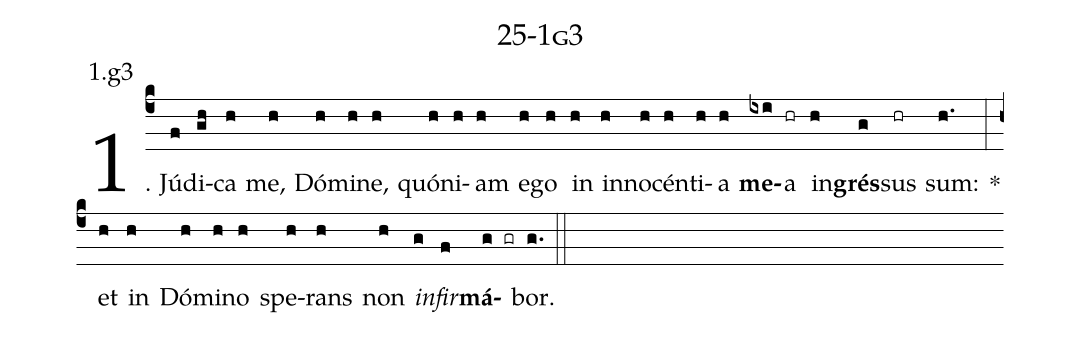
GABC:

name: 25-1g3;
annotation: 1.g3;
%%
(c4)1. Jú(f)di(gh)ca(h) me,(h) Dó(h)mi(h)ne,(h) quón(h)i(h)am(h) e(h)go(h) in(h) in(h)no(h)cén(h)ti(h)a(h) <b>me</b>(ixi)a(hr) in(h)<b>grés</b>(g)sus(hr) sum:(h.) *(:) et(h) in(h) Dó(h)mi(h)no(h) spe(h)rans(h) non(h) <i>in</i>(g)<i>fir</i>(f)<b>má</b>(g gr)bor.(g.) (::)
